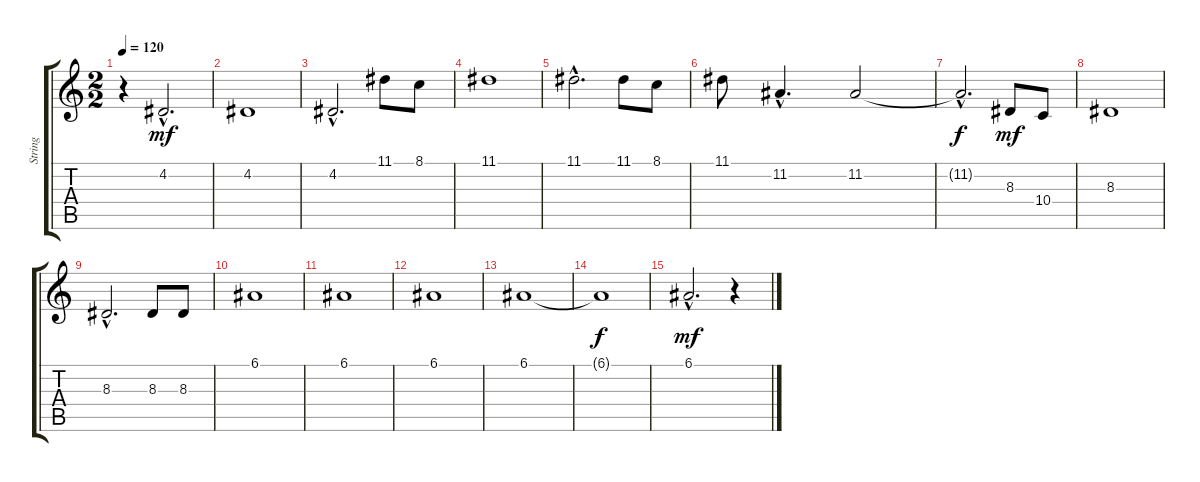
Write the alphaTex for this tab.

\track ("String" "String") {instrument stringensemble1}
\staff {score tabs}
\tuning (E4 B3 G3 D3 A2 E2) {hide}
\ts (2 2)
\tempo 120
\clef g2
\ks c
r.4{dy mf} 4.2{hac}.2{d} |
4.2.1 |
4.2{hac}.2{d} 11.1.8 8.1.8 |
11.1.1 |
11.1{hac}.2{d} 11.1.8 8.1.8 |
11.1.8 11.2{hac}.4{d} 11.2.2 |
11.2{hac t}.2{d dy f} 8.3.8{dy mf} 10.4.8 |
8.3.1 |
8.3{hac}.2{d} 8.3.8 8.3.8 |
6.1.1 |
6.1.1 |
6.1.1 |
6.1.1 |
6.1{t}.1{dy f} |
6.1{hac}.2{d dy mf} r.4
